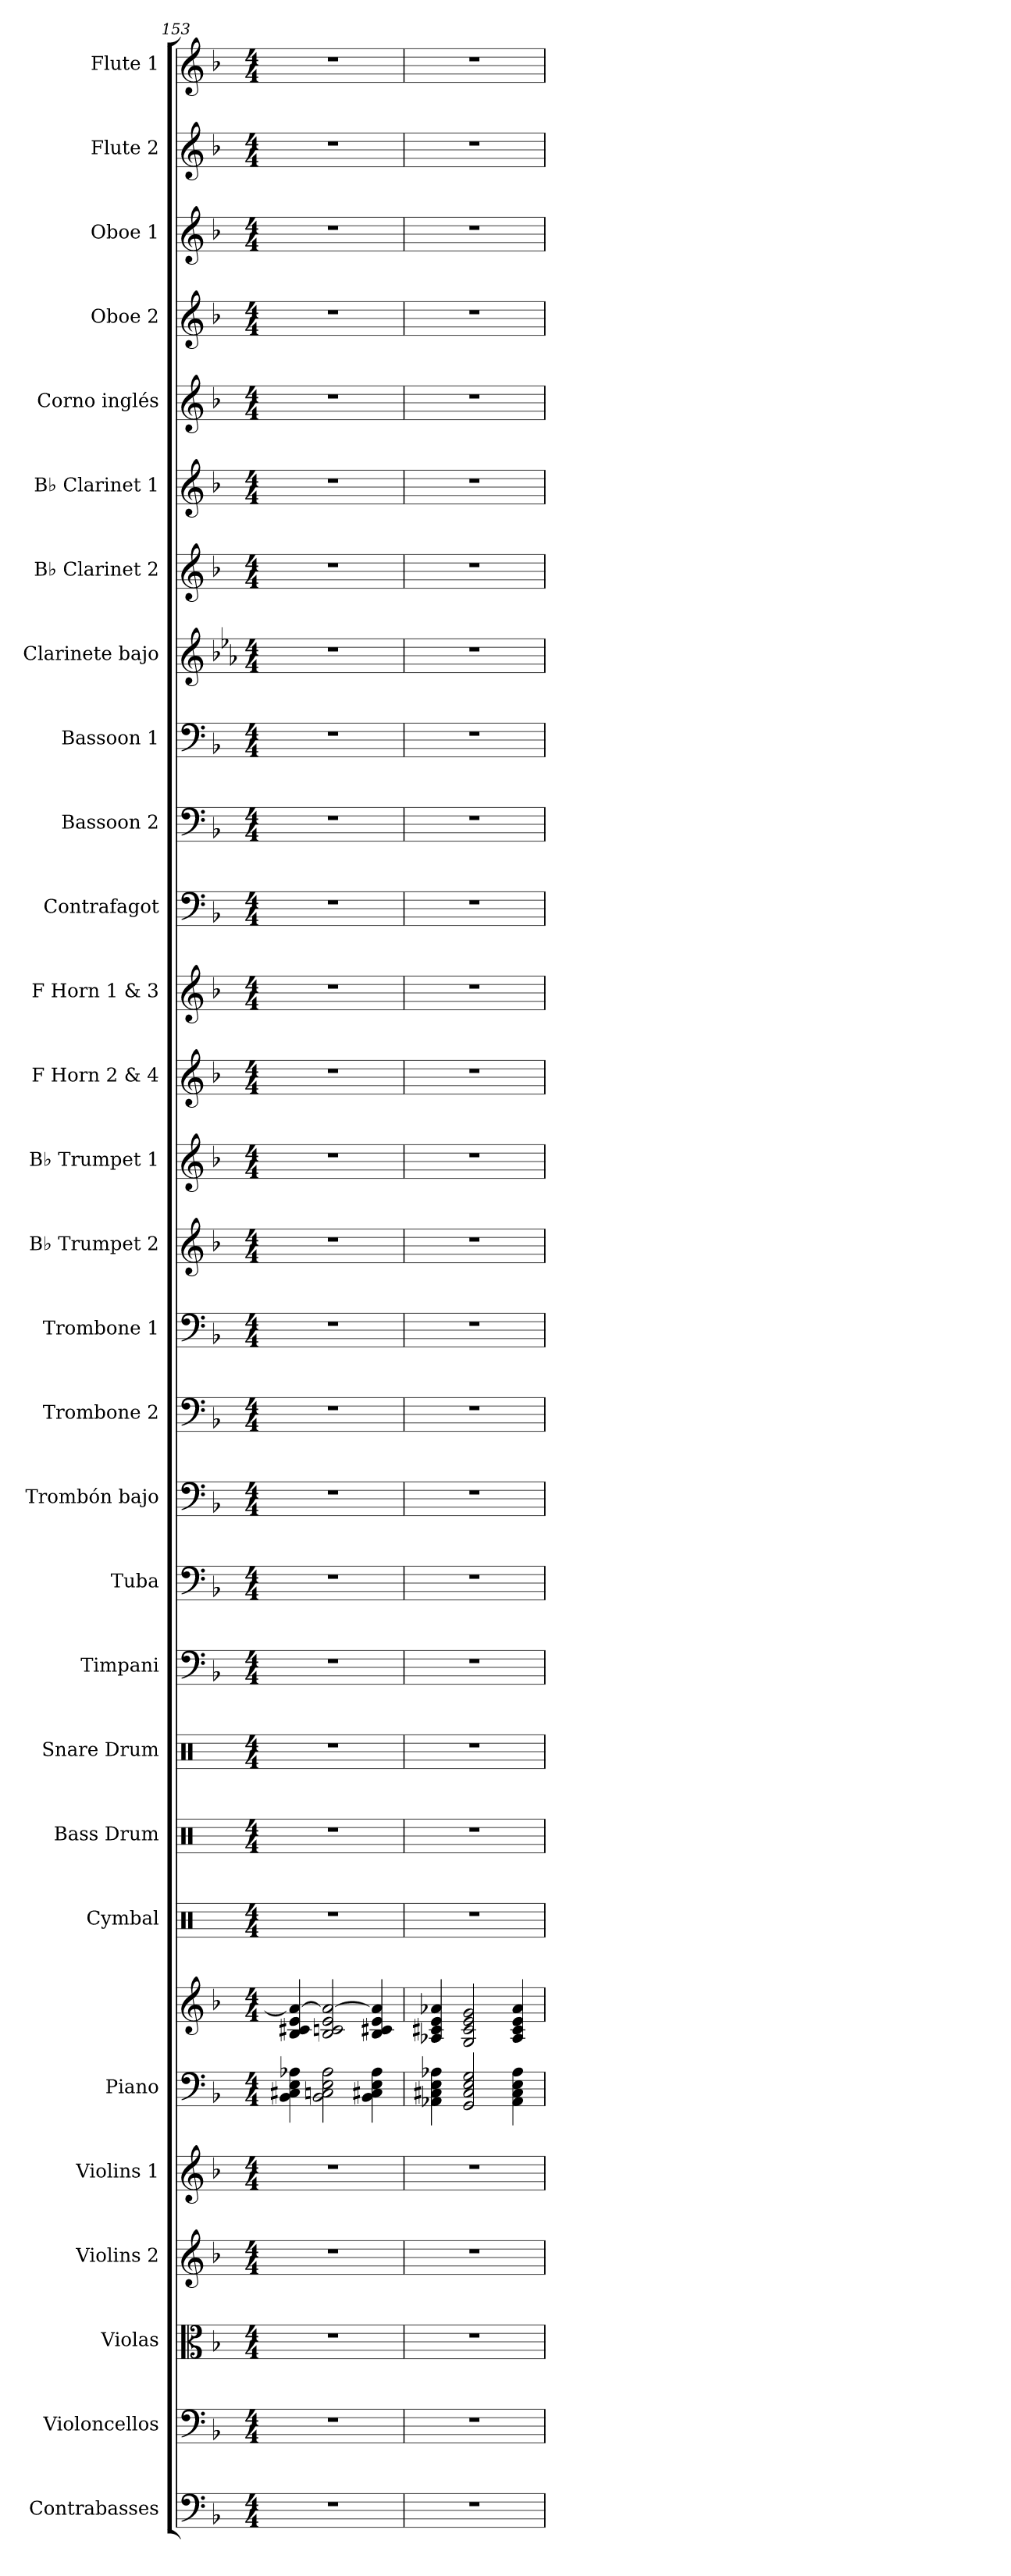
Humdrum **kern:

**kern	**kern	**kern	**kern	**kern	**kern	**kern	**kern	**kern	**kern	**kern	**kern	**kern	**kern	**kern	**kern	**kern	**kern	**kern	**kern	**kern	**kern	**kern	**kern	**kern	**kern	**kern	**kern	**kern	**kern
*part29	*part28	*part27	*part26	*part25	*part24	*part24	*part23	*part22	*part21	*part20	*part19	*part18	*part17	*part16	*part15	*part14	*part13	*part12	*part11	*part10	*part9	*part8	*part7	*part6	*part5	*part4	*part3	*part2	*part1
*staff30	*staff29	*staff28	*staff27	*staff26	*staff25	*staff24	*staff23	*staff22	*staff21	*staff20	*staff19	*staff18	*staff17	*staff16	*staff15	*staff14	*staff13	*staff12	*staff11	*staff10	*staff9	*staff8	*staff7	*staff6	*staff5	*staff4	*staff3	*staff2	*staff1
*I"Contrabasses	*I"Violoncellos	*I"Violas	*I"Violins 2	*I"Violins 1	*I"Piano	*	*I"Cymbal	*I"Bass Drum	*I"Snare Drum	*I"Timpani	*I"Tuba	*I"Trombón bajo	*I"Trombone 2	*I"Trombone 1	*I"B♭ Trumpet 2	*I"B♭ Trumpet 1	*I"F Horn 2 &amp; 4	*I"F Horn 1 &amp; 3	*I"Contrafagot	*I"Bassoon 2	*I"Bassoon 1	*I"Clarinete bajo	*I"B♭ Clarinet 2	*I"B♭ Clarinet 1	*I"Corno inglés	*I"Oboe 2	*I"Oboe 1	*I"Flute 2	*I"Flute 1
*I'Cbs.	*I'Vcs.	*I'Vlas.	*I'Vlns. 2	*I'Vlns. 1	*I'Pno.	*	*I'Cym.	*I'B. Dr.	*I'Sn. Dr.	*I'Timp.	*I'Tba.	*I'Tbn. B.	*I'Tbn. 2	*I'Tbn. 1	*I'B♭ Tpt. 2	*I'B♭ Tpt. 1	*I'F Hn. 2 4	*I'F Hn. 1 3	*I'Cfag.	*I'Bsn. 2	*I'Bsn. 1	*I'Cl. B.	*I'B♭ Cl. 2	*I'B♭ Cl. 1	*I'Cor. Ingl.	*I'Ob. 2	*I'Ob. 1	*I'Fl. 2	*I'Fl. 1
*clefF4	*clefF4	*clefC3	*clefG2	*clefG2	*clefF4	*clefG2	*clefX	*clefX	*clefX	*clefF4	*clefF4	*clefF4	*clefF4	*clefF4	*clefG2	*clefG2	*clefG2	*clefG2	*clefF4	*clefF4	*clefF4	*clefG2	*clefG2	*clefG2	*clefG2	*clefG2	*clefG2	*clefG2	*clefG2
*ITrd7c12	*	*	*	*	*	*	*	*	*	*	*	*	*	*	*ITrd1c2	*ITrd1c2	*ITrd4c7	*ITrd4c7	*ITrd7c12	*	*	*ITrd8c14	*ITrd1c2	*ITrd1c2	*ITrd4c7	*	*	*	*
*k[b-]	*k[b-]	*k[b-]	*k[b-]	*k[b-]	*k[b-]	*k[b-]	*k[]	*k[]	*k[]	*k[b-]	*k[b-]	*k[b-]	*k[b-]	*k[b-]	*k[b-e-a-]	*k[b-e-a-]	*k[b-e-]	*k[b-e-]	*k[b-]	*k[b-]	*k[b-]	*k[b-e-a-]	*k[b-e-a-]	*k[b-e-a-]	*k[b-e-]	*k[b-]	*k[b-]	*k[b-]	*k[b-]
*M4/4	*M4/4	*M4/4	*M4/4	*M4/4	*M4/4	*M4/4	*M4/4	*M4/4	*M4/4	*M4/4	*M4/4	*M4/4	*M4/4	*M4/4	*M4/4	*M4/4	*M4/4	*M4/4	*M4/4	*M4/4	*M4/4	*M4/4	*M4/4	*M4/4	*M4/4	*M4/4	*M4/4	*M4/4	*M4/4
=153	=153	=153	=153	=153	=153	=153	=153	=153	=153	=153	=153	=153	=153	=153	=153	=153	=153	=153	=153	=153	=153	=153	=153	=153	=153	=153	=153	=153	=153
1r	1r	1r	1r	1r	4BB-\ 4C#X\ 4E\ 4A-X\	4B-/ 4c#X/ 4e/ 4a-/_	1r	1r	1r	1r	1r	1r	1r	1r	1r	1r	1r	1r	1r	1r	1r	1r	1r	1r	1r	1r	1r	1r	1r
.	.	.	.	.	2BB-\ 2Cn\ 2E\ 2A-\	2B-/ 2cn/ 2e/ 2a-/_	.	.	.	.	.	.	.	.	.	.	.	.	.	.	.	.	.	.	.	.	.	.	.
.	.	.	.	.	4BB-\ 4C#X\ 4E\ 4A-\	4B-/ 4c#X/ 4e/ 4a-/]	.	.	.	.	.	.	.	.	.	.	.	.	.	.	.	.	.	.	.	.	.	.	.
=154	=154	=154	=154	=154	=154	=154	=154	=154	=154	=154	=154	=154	=154	=154	=154	=154	=154	=154	=154	=154	=154	=154	=154	=154	=154	=154	=154	=154	=154
1r	1r	1r	1r	1r	4AA-X\ 4C#X\ 4E\ 4A-X\	4A-X/ 4c#X/ 4e/ 4a-X/	1r	1r	1r	1r	1r	1r	1r	1r	1r	1r	1r	1r	1r	1r	1r	1r	1r	1r	1r	1r	1r	1r	1r
.	.	.	.	.	2GG/ 2C#/ 2E/ 2G/	2G/ 2c#/ 2e/ 2g/	.	.	.	.	.	.	.	.	.	.	.	.	.	.	.	.	.	.	.	.	.	.	.
.	.	.	.	.	4AA-\ 4C#\ 4E\ 4A-\	4A-/ 4c#/ 4e/ 4a-/	.	.	.	.	.	.	.	.	.	.	.	.	.	.	.	.	.	.	.	.	.	.	.
=	=	=	=	=	=	=	=	=	=	=	=	=	=	=	=	=	=	=	=	=	=	=	=	=	=	=	=	=	=
*-	*-	*-	*-	*-	*-	*-	*-	*-	*-	*-	*-	*-	*-	*-	*-	*-	*-	*-	*-	*-	*-	*-	*-	*-	*-	*-	*-	*-	*-
